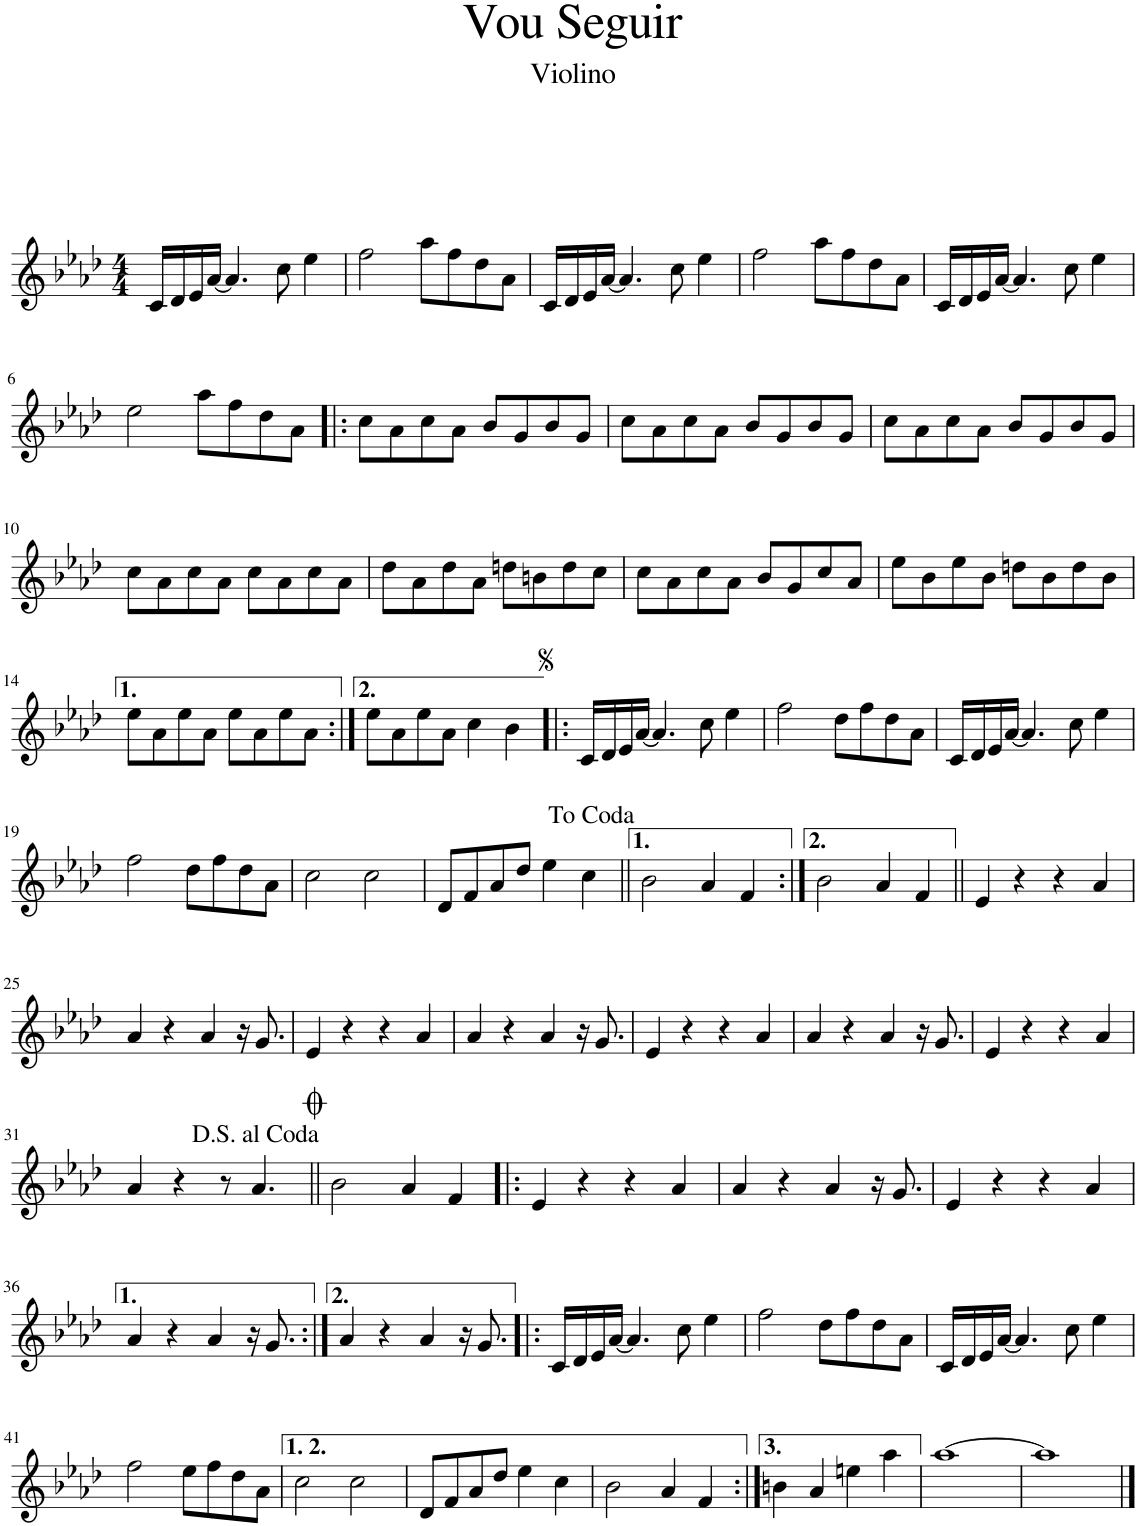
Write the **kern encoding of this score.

**kern
*part1
*staff1
*I"Violino
*I'Vln.
*clefG2
*k[b-e-a-d-]
*M4/4
=1
16c/LL
16d-/
16e-/
[16a-/JJ
4.a-/]
8cc\
4ee-\
=2
2ff\
8aa-\L
8ff\
8dd-\
8a-\J
=3
16c/LL
16d-/
16e-/
[16a-/JJ
4.a-/]
8cc\
4ee-\
=4
2ff\
8aa-\L
8ff\
8dd-\
8a-\J
=5
16c/LL
16d-/
16e-/
[16a-/JJ
4.a-/]
8cc\
4ee-\
!!LO:LB:g=z
=6
2ee-\
8aa-\L
8ff\
8dd-\
8a-\J
=7!|:
8cc\L
8a-\
8cc\
8a-\J
8b-/L
8g/
8b-/
8g/J
=8
8cc\L
8a-\
8cc\
8a-\J
8b-/L
8g/
8b-/
8g/J
=9
8cc\L
8a-\
8cc\
8a-\J
8b-/L
8g/
8b-/
8g/J
!!LO:LB:g=z
=10
8cc\L
8a-\
8cc\
8a-\J
8cc\L
8a-\
8cc\
8a-\J
=11
8dd-\L
8a-\
8dd-\
8a-\J
8ddn\L
8bn\
8dd\
8cc\J
=12
8cc\L
8a-\
8cc\
8a-\J
8b-/L
8g/
8cc/
8a-/J
=13
8ee-\L
8b-\
8ee-\
8b-\J
8ddn\L
8b-\
8dd\
8b-\J
!!LO:LB:g=z
=14
8ee-\L
8a-\
8ee-\
8a-\J
8ee-\L
8a-\
8ee-\
8a-\J
=15:|!
8ee-\L
8a-\
8ee-\
8a-\J
4cc\
4b-\
=16!|:
16c/LL
16d-/
16e-/
[16a-/JJ
4.a-/]
8cc\
4ee-\
=17
2ff\
8dd-\L
8ff\
8dd-\
8a-\J
=18
16c/LL
16d-/
16e-/
[16a-/JJ
4.a-/]
8cc\
4ee-\
!!LO:LB:g=z
=19
2ff\
8dd-\L
8ff\
8dd-\
8a-\J
=20
2cc\
2cc\
=21
8d-/L
8f/
8a-/
8dd-/J
4ee-\
4cc\
=22||
2b-\
4a-/
4f/
=23:|!
2b-\
4a-/
4f/
=24||
4e-/
4r
4r
4a-/
!!LO:LB:g=z
=25
4a-/
4r
4a-/
16r
8.g/
=26
4e-/
4r
4r
4a-/
=27
4a-/
4r
4a-/
16r
8.g/
=28
4e-/
4r
4r
4a-/
=29
4a-/
4r
4a-/
16r
8.g/
=30
4e-/
4r
4r
4a-/
!!LO:LB:g=z
=31
4a-/
4r
8r
4.a-/
=32||
2b-\
4a-/
4f/
=33!|:
4e-/
4r
4r
4a-/
=34
4a-/
4r
4a-/
16r
8.g/
=35
4e-/
4r
4r
4a-/
!!LO:LB:g=z
=36
4a-/
4r
4a-/
16r
8.g/
=37:|!
4a-/
4r
4a-/
16r
8.g/
=38!|:
16c/LL
16d-/
16e-/
[16a-/JJ
4.a-/]
8cc\
4ee-\
=39
2ff\
8dd-\L
8ff\
8dd-\
8a-\J
=40
16c/LL
16d-/
16e-/
[16a-/JJ
4.a-/]
8cc\
4ee-\
!!LO:LB:g=z
=41
2ff\
8ee-\L
8ff\
8dd-\
8a-\J
=42
2cc\
2cc\
=43
8d-/L
8f/
8a-/
8dd-/J
4ee-\
4cc\
=44
2b-\
4a-/
4f/
=45:|!
4bn\
4a-/
4een\
4aa-\
=46
[1aa-
=47
1aa-]
==
*-
